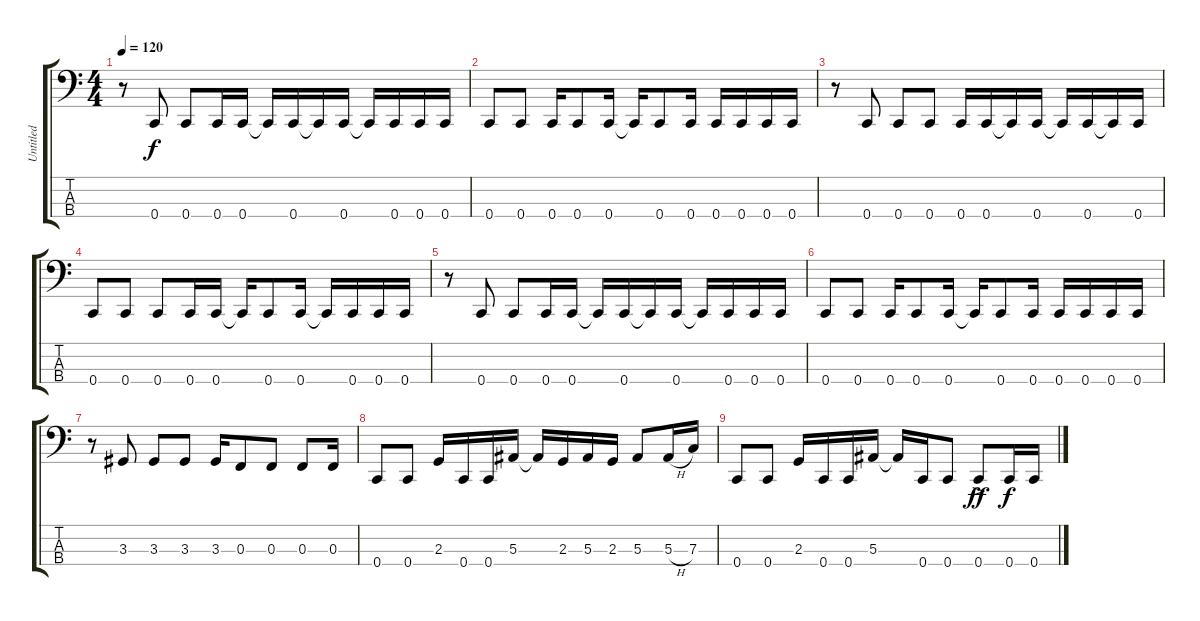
\track ("Untitled" "Untitled") {instrument electricbasspick}
\staff {score tabs}
\tuning (Eb2 Bb1 F1 C1) {hide}
\ts (4 4)
\tempo 120
\clef f4
\ks c
r.8{dy f} 0.4.8 0.4.8 0.4.16 0.4.16 0.4{t}.16 0.4.16 0.4{t}.16 0.4.16 0.4{t}.16 0.4.16 0.4.16 0.4.16 |
0.4.8 0.4.8 0.4.16 0.4.8 0.4.16 0.4{t}.16 0.4.8 0.4.16 0.4.16 0.4.16 0.4.16 0.4.16 |
r.8 0.4.8 0.4.8 0.4.8 0.4.16 0.4.16 0.4{t}.16 0.4.16 0.4{t}.16 0.4.16 0.4{t}.16 0.4.16 |
0.4.8 0.4.8 0.4.8 0.4.16 0.4.16 0.4{t}.16 0.4.8 0.4.16 0.4{t}.16 0.4.16 0.4.16 0.4.16 |
r.8 0.4.8 0.4.8 0.4.16 0.4.16 0.4{t}.16 0.4.16 0.4{t}.16 0.4.16 0.4{t}.16 0.4.16 0.4.16 0.4.16 |
0.4.8 0.4.8 0.4.16 0.4.8 0.4.16 0.4{t}.16 0.4.8 0.4.16 0.4.16 0.4.16 0.4.16 0.4.16 |
r.8 3.3.8 3.3.8 3.3.8 3.3.16 0.3.8 0.3.8 0.3.8 0.3.16 |
0.4.8 0.4.8 2.3.16 0.4.16 0.4.16 5.3.16 5.3{t}.16 2.3.16 5.3.16 2.3.16 5.3.8 5.3{h}.16 7.3.16 |
0.4.8 0.4.8 2.3.16 0.4.16 0.4.16 5.3.16 5.3{t}.16 0.4.16 0.4.8 0.4{ac}.8{dy ff} 0.4.16{dy f} 0.4.16
